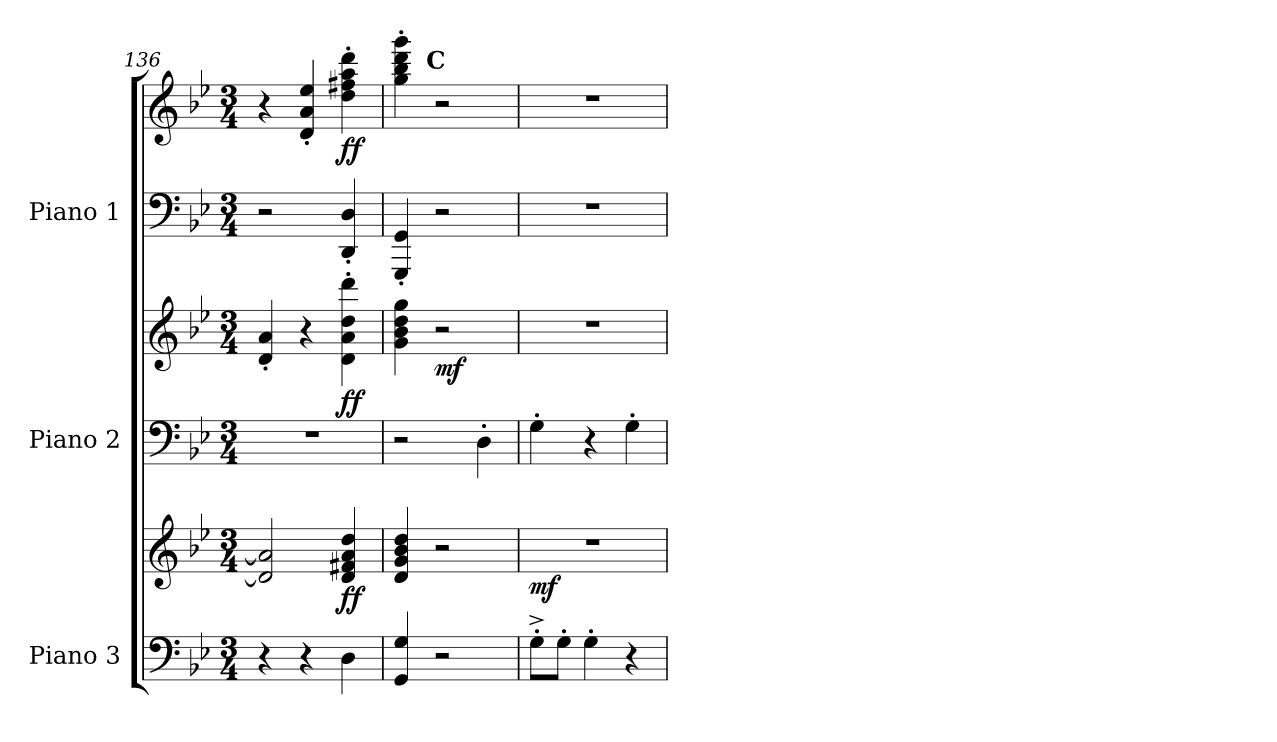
**kern	**kern	**dynam	**kern	**kern	**dynam	**kern	**kern	**dynam
*part3	*part3	*part3	*part2	*part2	*part2	*part1	*part1	*part1
*staff6	*staff5	*staff5/6	*staff4	*staff3	*staff3/4	*staff2	*staff1	*staff1/2
*I"Piano 3	*	*	*I"Piano 2	*	*	*I"Piano 1	*	*
*I'Pno. 3	*	*	*I'Pno. 2	*	*	*I'Pno. 1	*	*
*clefF4	*clefG2	*	*clefF4	*clefG2	*	*clefF4	*clefG2	*
*k[b-e-]	*k[b-e-]	*	*k[b-e-]	*k[b-e-]	*	*k[b-e-]	*k[b-e-]	*
*M3/4	*M3/4	*	*M3/4	*M3/4	*	*M3/4	*M3/4	*
=136	=136	=136	=136	=136	=136	=136	=136	=136
4r	2d/] 2a/]	.	2.r	4d/' 4a/'	.	2r	4r	.
4r	.	.	.	4r	.	.	4d/' 4a/' 4ee-/'	.
!	!	!LO:DY:b	!	!	!LO:DY:b	!	!	!LO:DY:b
4D\	4d/ 4f#X/ 4a/ 4dd/	ff	.	4d\' 4a\' 4dd\' 4ddd\'	ff	4DD/' 4D/'	4dd\' 4ff#X\' 4aa\' 4ddd\'	ff
!!LO:REH:place=s1:a:B:enc=none:fs=14:t=C:qo=1
=137	=137	=137	=137	=137	=137	=137	=137	=137
*	*	*	*	*8va	*	*	*	*
4GG/ 4G/	4d/ 4g/ 4b-/ 4dd/	.	2r	4gg\ 4bb-\ 4ddd\ 4ggg\	.	4GGG/' 4GG/'	4gg\' 4bb-\' 4ddd\' 4ggg\'	.
!	!	!	!	!	!LO:DY:b	!	!	!
2r	2r	.	.	2r	mf	2r	2r	.
.	.	.	4D'\	.	.	.	.	.
=138	=138	=138	=138	=138	=138	=138	=138	=138
*	*	*	*	*X8va	*	*	*	*
!	!	!LO:DY:b	!	!	!	!	!	!
8G'^\L	2.r	mf	4G'\	2.r	.	2.r	2.r	.
8G'\J	.	.	.	.	.	.	.	.
4G'\	.	.	4r	.	.	.	.	.
4r	.	.	4G'\	.	.	.	.	.
=	=	=	=	=	=	=	=	=
*-	*-	*-	*-	*-	*-	*-	*-	*-
